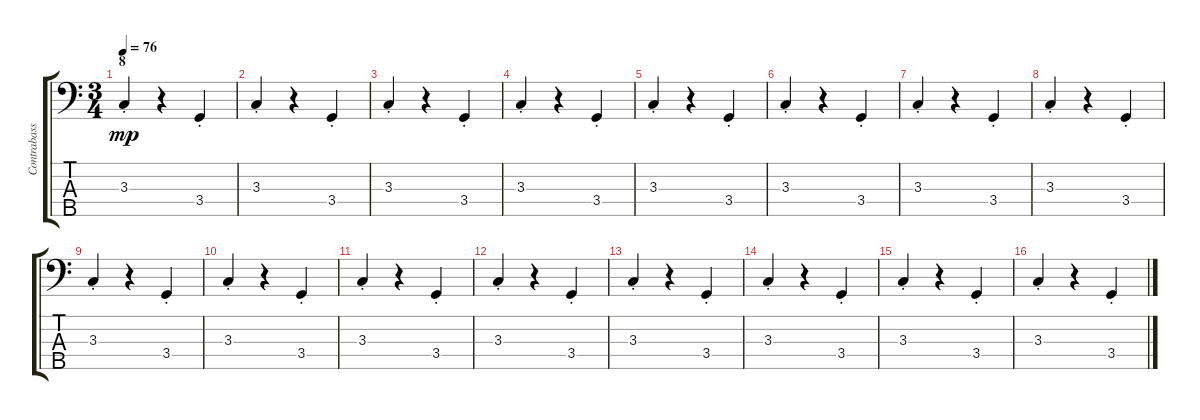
\track ("Contrabass" "Contrabass") {instrument contrabass}
\staff {score tabs}
\tuning (G2 D2 A1 E1 B0) {hide}
\ts (3 4)
\section ("" "8")
\tempo 76
\clef f4
\ks c
3.3{st}.4{dy mp} r.4 3.4{st}.4 |
3.3{st}.4 r.4 3.4{st}.4 |
3.3{st}.4 r.4 3.4{st}.4 |
3.3{st}.4 r.4 3.4{st}.4 |
3.3{st}.4 r.4 3.4{st}.4 |
3.3{st}.4 r.4 3.4{st}.4 |
3.3{st}.4 r.4 3.4{st}.4 |
3.3{st}.4 r.4 3.4{st}.4 |
3.3{st}.4 r.4 3.4{st}.4 |
3.3{st}.4 r.4 3.4{st}.4 |
3.3{st}.4 r.4 3.4{st}.4 |
3.3{st}.4 r.4 3.4{st}.4 |
3.3{st}.4 r.4 3.4{st}.4 |
3.3{st}.4 r.4 3.4{st}.4 |
3.3{st}.4 r.4 3.4{st}.4 |
3.3{st}.4 r.4 3.4{st}.4
